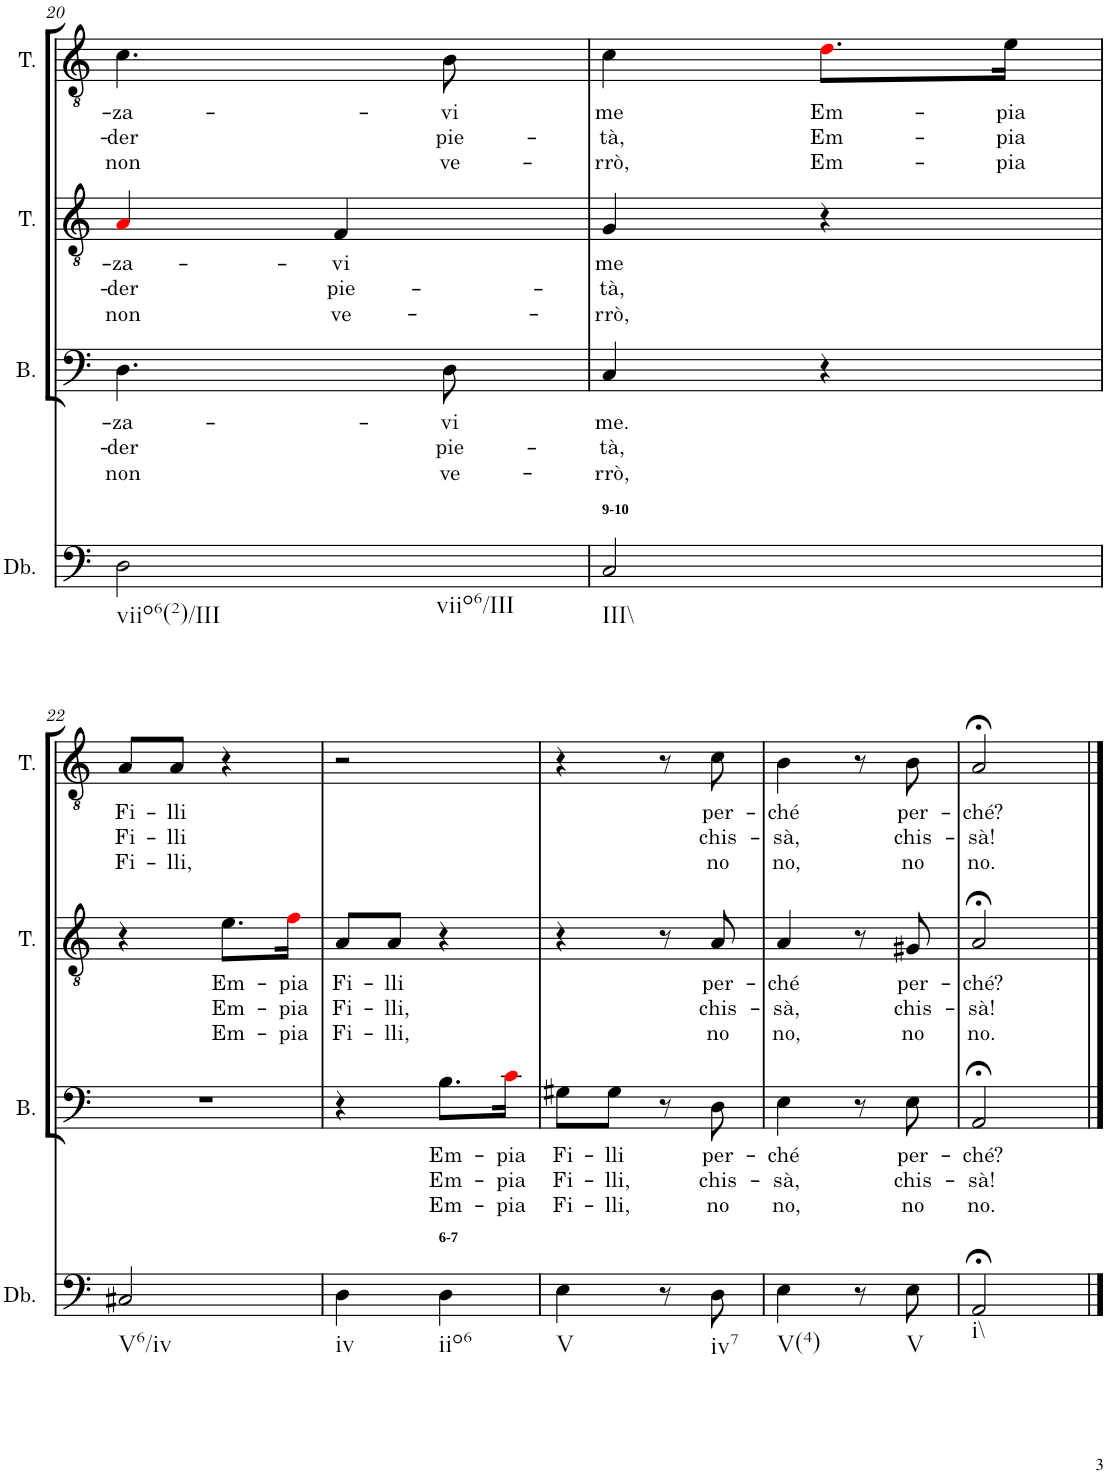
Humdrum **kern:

**kern	**kern	**text	**text	**text	**kern	**text	**text	**text	**kern	**text	**text	**text
*part4	*part3	*part3	*part3	*part3	*part2	*part2	*part2	*part2	*part1	*part1	*part1	*part1
*staff4	*staff3	*staff3	*staff3	*staff3	*staff2	*staff2	*staff2	*staff2	*staff1	*staff1	*staff1	*staff1
*I"Basso Continuo	*I"Bass	*	*	*	*I"Tenor	*	*	*	*I"Tenor	*	*	*
*	*I'B.	*	*	*	*I'T.	*	*	*	*I'T.	*	*	*
!!LO:PB:g=z
*clefF4	*clefF4	*	*	*	*clefGv2	*	*	*	*clefGv2	*	*	*
*Trd7c12	*	*	*	*	*Trd7c12	*	*	*	*Trd7c12	*	*	*
*k[]	*k[]	*	*	*	*k[]	*	*	*	*k[]	*	*	*
*M2/4	*M2/4	*	*	*	*M2/4	*	*	*	*M2/4	*	*	*
=20	=20	=20	=20	=20	=20	=20	=20	=20	=20	=20	=20	=20
!LO:TX:b:t=viio6(2)/III	!	!	!	!	!	!	!	!	!	!	!	!
!LO:TX:b:t=viio6/III	!	!	!	!	!	!	!	!	!	!	!	!
!	!	!LO:LY:b	!LO:LY:b	!LO:LY:b	!	!LO:LY:b	!LO:LY:b	!LO:LY:b	!	!LO:LY:b	!LO:LY:b	!LO:LY:b
2D\	4.D\	-za-	-der	non	4Ai/	-za-	-der	non	4.c\	-za-	-der	non
!	!	!	!	!	!	!LO:LY:b	!LO:LY:b	!LO:LY:b	!	!	!	!
.	.	.	.	.	4F/	-vi	pie-	ve-	.	.	.	.
!	!	!LO:LY:b	!LO:LY:b	!LO:LY:b	!	!	!	!	!	!LO:LY:b	!LO:LY:b	!LO:LY:b
.	8D\	-vi	pie-	ve-	.	.	.	.	8B\	-vi	pie-	ve-
=21	=21	=21	=21	=21	=21	=21	=21	=21	=21	=21	=21	=21
!LO:TX:a:B:t=9-10	!	!	!	!	!	!	!	!	!	!	!	!
!LO:TX:b:t=III\\	!	!	!	!	!	!	!	!	!	!	!	!
!	!	!LO:LY:b	!LO:LY:b	!LO:LY:b	!	!LO:LY:b	!LO:LY:b	!LO:LY:b	!	!LO:LY:b	!LO:LY:b	!LO:LY:b
2C/	4C/	me.	-tà,	-rrò,	4G/	me	-tà,	-rrò,	4c\	me	-tà,	-rrò,
!	!	!	!	!	!	!	!	!	!	!LO:LY:b	!LO:LY:b	!LO:LY:b
.	4r	.	.	.	4r	.	.	.	8.di\L	Em-	Em-	Em-
!	!	!	!	!	!	!	!	!	!	!LO:LY:b	!LO:LY:b	!LO:LY:b
.	.	.	.	.	.	.	.	.	16e\Jk	-pia	-pia	-pia
!!LO:LB:g=z
=22	=22	=22	=22	=22	=22	=22	=22	=22	=22	=22	=22	=22
!LO:TX:b:t=V6/iv	!	!	!	!	!	!	!	!	!	!	!	!
!	!	!	!	!	!	!	!	!	!	!LO:LY:b	!LO:LY:b	!LO:LY:b
2C#X/	2r	.	.	.	4r	.	.	.	8A/L	Fi-	Fi-	Fi-
!	!	!	!	!	!	!	!	!	!	!LO:LY:b	!LO:LY:b	!LO:LY:b
.	.	.	.	.	.	.	.	.	8A/J	-lli	-lli	-lli,
!	!	!	!	!	!	!LO:LY:b	!LO:LY:b	!LO:LY:b	!	!	!	!
.	.	.	.	.	8.e\L	Em-	Em-	Em-	4r	.	.	.
!	!	!	!	!	!	!LO:LY:b	!LO:LY:b	!LO:LY:b	!	!	!	!
.	.	.	.	.	16fi\Jk	-pia	-pia	-pia	.	.	.	.
=23	=23	=23	=23	=23	=23	=23	=23	=23	=23	=23	=23	=23
!LO:TX:b:t=iv	!	!	!	!	!	!	!	!	!	!	!	!
!	!	!	!	!	!	!LO:LY:b	!LO:LY:b	!LO:LY:b	!	!	!	!
4D\	4r	.	.	.	8A/L	Fi-	Fi-	Fi-	2r	.	.	.
!	!	!	!	!	!	!LO:LY:b	!LO:LY:b	!LO:LY:b	!	!	!	!
.	.	.	.	.	8A/J	-lli	-lli,	-lli,	.	.	.	.
!LO:TX:a:B:t=6-7	!	!	!	!	!	!	!	!	!	!	!	!
!LO:TX:b:t=iio6	!	!	!	!	!	!	!	!	!	!	!	!
!	!	!LO:LY:b	!LO:LY:b	!LO:LY:b	!	!	!	!	!	!	!	!
4D\	8.B\L	Em-	Em-	Em-	4r	.	.	.	.	.	.	.
!	!	!LO:LY:b	!LO:LY:b	!LO:LY:b	!	!	!	!	!	!	!	!
.	16ci\Jk	-pia	-pia	-pia	.	.	.	.	.	.	.	.
=24	=24	=24	=24	=24	=24	=24	=24	=24	=24	=24	=24	=24
!LO:TX:b:t=V	!	!	!	!	!	!	!	!	!	!	!	!
!	!	!LO:LY:b	!LO:LY:b	!LO:LY:b	!	!	!	!	!	!	!	!
4E\	8G#X\L	Fi-	Fi-	Fi-	4r	.	.	.	4r	.	.	.
!	!	!LO:LY:b	!LO:LY:b	!LO:LY:b	!	!	!	!	!	!	!	!
.	8G#\J	-lli	-lli,	-lli,	.	.	.	.	.	.	.	.
8r	8r	.	.	.	8r	.	.	.	8r	.	.	.
!LO:TX:b:t=iv7	!	!	!	!	!	!	!	!	!	!	!	!
!	!	!LO:LY:b	!LO:LY:b	!LO:LY:b	!	!LO:LY:b	!LO:LY:b	!LO:LY:b	!	!LO:LY:b	!LO:LY:b	!LO:LY:b
8D\	8D\	per-	chis-	no	8A/	per-	chis-	no	8c\	per-	chis-	no
=25	=25	=25	=25	=25	=25	=25	=25	=25	=25	=25	=25	=25
!LO:TX:b:t=V(4)	!	!	!	!	!	!	!	!	!	!	!	!
!	!	!LO:LY:b	!LO:LY:b	!LO:LY:b	!	!LO:LY:b	!LO:LY:b	!LO:LY:b	!	!LO:LY:b	!LO:LY:b	!LO:LY:b
4E\	4E\	-ché	-sà,	no,	4A/	-ché	-sà,	no,	4B\	-ché	-sà,	no,
8r	8r	.	.	.	8r	.	.	.	8r	.	.	.
!LO:TX:b:t=V	!	!	!	!	!	!	!	!	!	!	!	!
!	!	!LO:LY:b	!LO:LY:b	!LO:LY:b	!	!LO:LY:b	!LO:LY:b	!LO:LY:b	!	!LO:LY:b	!LO:LY:b	!LO:LY:b
8E\	8E\	per-	chis-	no	8G#X/	per-	chis-	no	8B\	per-	chis-	no
=26	=26	=26	=26	=26	=26	=26	=26	=26	=26	=26	=26	=26
!LO:TX:b:t=i\\	!	!	!	!	!	!	!	!	!	!	!	!
!	!	!LO:LY:b	!LO:LY:b	!LO:LY:b	!	!LO:LY:b	!LO:LY:b	!LO:LY:b	!	!LO:LY:b	!LO:LY:b	!LO:LY:b
2AA;</	2AA;</	-ché?	-sà!	no.	2A;</	-ché?	-sà!	no.	2A;</	-ché?	-sà!	no.
==	==	==	==	==	==	==	==	==	==	==	==	==
*-	*-	*-	*-	*-	*-	*-	*-	*-	*-	*-	*-	*-
